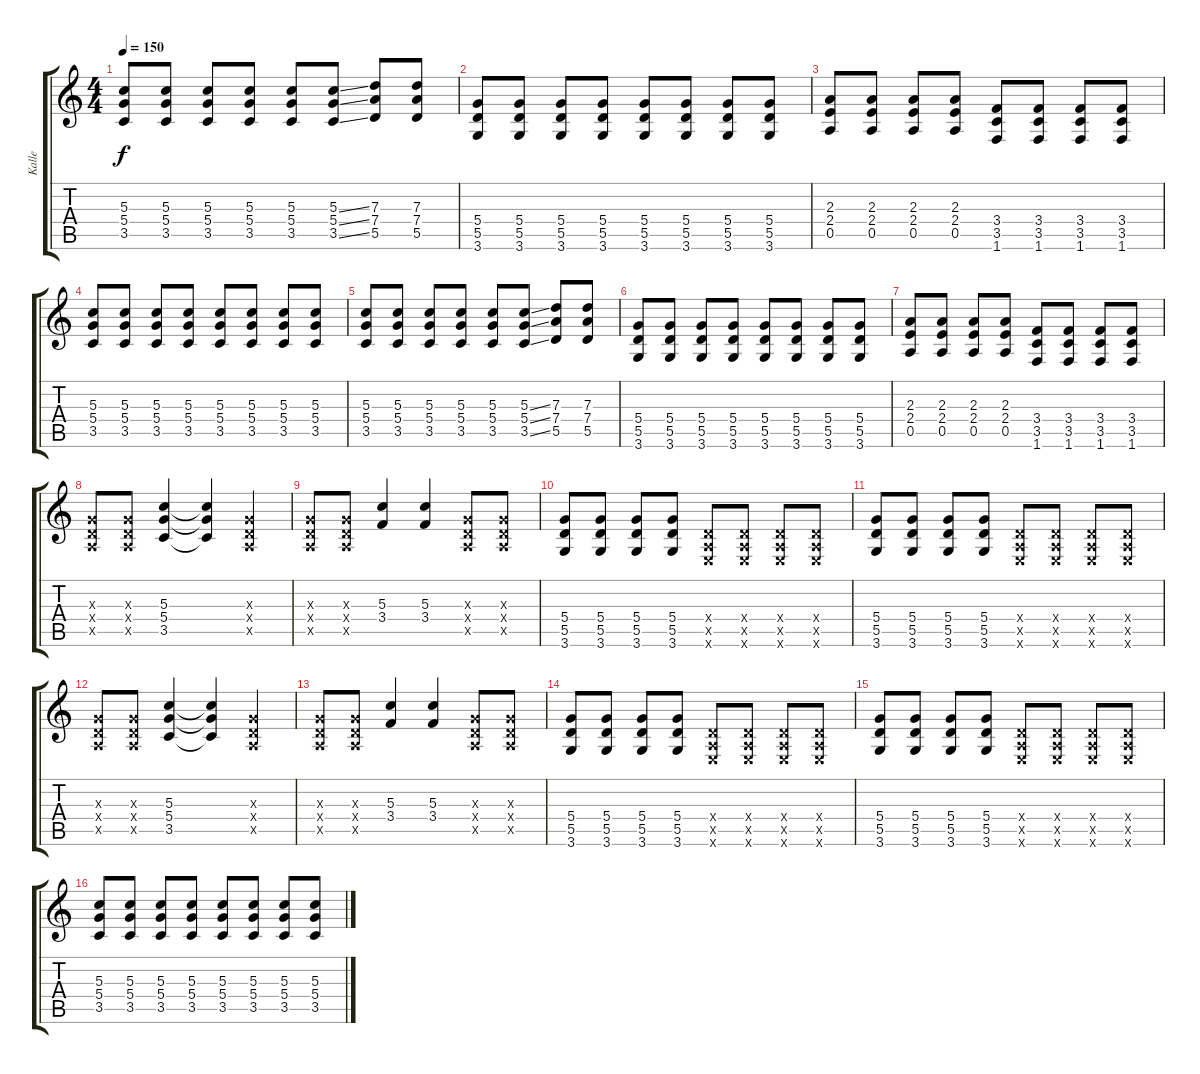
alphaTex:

\track ("Kalle" "Kalle") {instrument distortionguitar}
\staff {score tabs}
\tuning (E4 B3 G3 D3 A2 E2) {hide}
\ts (4 4)
\tempo 150
\clef g2
\ks c
(5.3 5.4 3.5).8{dy f} (5.3 5.4 3.5).8 (5.3 5.4 3.5).8 (5.3 5.4 3.5).8 (5.3 5.4 3.5).8 (5.3{ss} 5.4{ss} 3.5{ss}).8 (7.3 7.4 5.5).8 (7.3 7.4 5.5).8 |
(5.4 5.5 3.6).8 (5.4 5.5 3.6).8 (5.4 5.5 3.6).8 (5.4 5.5 3.6).8 (5.4 5.5 3.6).8 (5.4 5.5 3.6).8 (5.4 5.5 3.6).8 (5.4 5.5 3.6).8 |
(2.3 2.4 0.5).8 (2.3 2.4 0.5).8 (2.3 2.4 0.5).8 (2.3 2.4 0.5).8 (3.4 3.5 1.6).8 (3.4 3.5 1.6).8 (3.4 3.5 1.6).8 (3.4 3.5 1.6).8 |
(5.3 5.4 3.5).8 (5.3 5.4 3.5).8 (5.3 5.4 3.5).8 (5.3 5.4 3.5).8 (5.3 5.4 3.5).8 (5.3 5.4 3.5).8 (5.3 5.4 3.5).8 (5.3 5.4 3.5).8 |
(5.3 5.4 3.5).8 (5.3 5.4 3.5).8 (5.3 5.4 3.5).8 (5.3 5.4 3.5).8 (5.3 5.4 3.5).8 (5.3{ss} 5.4{ss} 3.5{ss}).8 (7.3 7.4 5.5).8 (7.3 7.4 5.5).8 |
(5.4 5.5 3.6).8 (5.4 5.5 3.6).8 (5.4 5.5 3.6).8 (5.4 5.5 3.6).8 (5.4 5.5 3.6).8 (5.4 5.5 3.6).8 (5.4 5.5 3.6).8 (5.4 5.5 3.6).8 |
(2.3 2.4 0.5).8 (2.3 2.4 0.5).8 (2.3 2.4 0.5).8 (2.3 2.4 0.5).8 (3.4 3.5 1.6).8 (3.4 3.5 1.6).8 (3.4 3.5 1.6).8 (3.4 3.5 1.6).8 |
(0.3{x} 0.4{x} 0.5{x}).8 (0.3{x} 0.4{x} 0.5{x}).8 (5.3 5.4 3.5).4 (5.3{t} 5.4{t} 3.5{t}).4 (0.3{x} 0.4{x} 0.5{x}).4 |
(0.3{x} 0.4{x} 0.5{x}).8 (0.3{x} 0.4{x} 0.5{x}).8 (5.3 3.4).4 (5.3 3.4).4 (0.3{x} 0.4{x} 0.5{x}).8 (0.3{x} 0.4{x} 0.5{x}).8 |
(5.4 5.5 3.6).8 (5.4 5.5 3.6).8 (5.4 5.5 3.6).8 (5.4 5.5 3.6).8 (0.4{x} 0.5{x} 0.6{x}).8 (0.4{x} 0.5{x} 0.6{x}).8 (0.4{x} 0.5{x} 0.6{x}).8 (0.4{x} 0.5{x} 0.6{x}).8 |
(5.4 5.5 3.6).8 (5.4 5.5 3.6).8 (5.4 5.5 3.6).8 (5.4 5.5 3.6).8 (0.4{x} 0.5{x} 0.6{x}).8 (0.4{x} 0.5{x} 0.6{x}).8 (0.4{x} 0.5{x} 0.6{x}).8 (0.4{x} 0.5{x} 0.6{x}).8 |
(0.3{x} 0.4{x} 0.5{x}).8 (0.3{x} 0.4{x} 0.5{x}).8 (5.3 5.4 3.5).4 (5.3{t} 5.4{t} 3.5{t}).4 (0.3{x} 0.4{x} 0.5{x}).4 |
(0.3{x} 0.4{x} 0.5{x}).8 (0.3{x} 0.4{x} 0.5{x}).8 (5.3 3.4).4 (5.3 3.4).4 (0.3{x} 0.4{x} 0.5{x}).8 (0.3{x} 0.4{x} 0.5{x}).8 |
(5.4 5.5 3.6).8 (5.4 5.5 3.6).8 (5.4 5.5 3.6).8 (5.4 5.5 3.6).8 (0.4{x} 0.5{x} 0.6{x}).8 (0.4{x} 0.5{x} 0.6{x}).8 (0.4{x} 0.5{x} 0.6{x}).8 (0.4{x} 0.5{x} 0.6{x}).8 |
(5.4 5.5 3.6).8 (5.4 5.5 3.6).8 (5.4 5.5 3.6).8 (5.4 5.5 3.6).8 (0.4{x} 0.5{x} 0.6{x}).8 (0.4{x} 0.5{x} 0.6{x}).8 (0.4{x} 0.5{x} 0.6{x}).8 (0.4{x} 0.5{x} 0.6{x}).8 |
(5.3 5.4 3.5).8 (5.3 5.4 3.5).8 (5.3 5.4 3.5).8 (5.3 5.4 3.5).8 (5.3 5.4 3.5).8 (5.3 5.4 3.5).8 (5.3 5.4 3.5).8 (5.3 5.4 3.5).8
